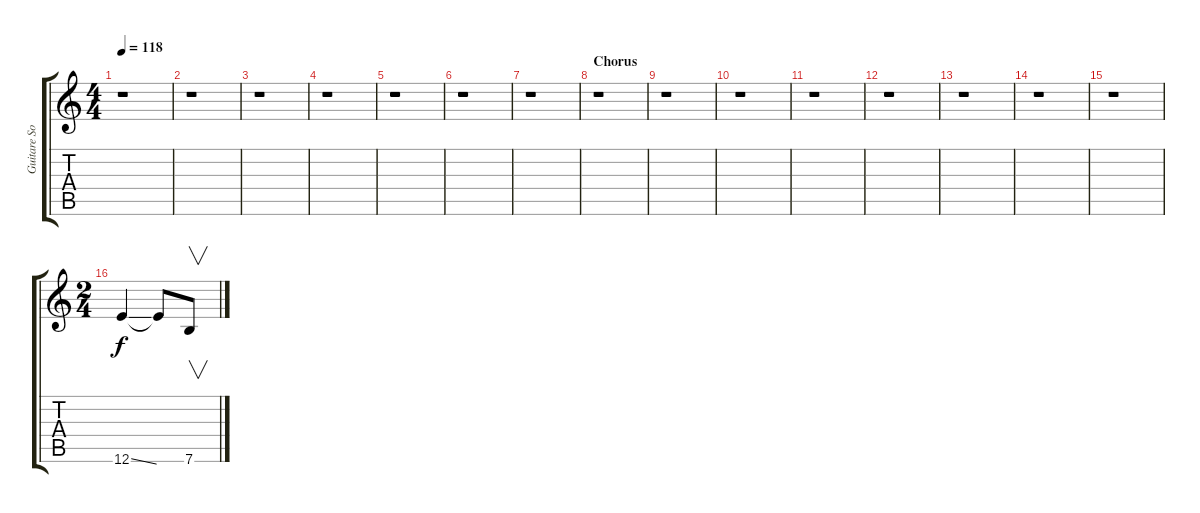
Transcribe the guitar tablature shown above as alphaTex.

\track ("Guitare Solo" "Guitare So") {instrument distortionguitar}
\staff {score tabs}
\tuning (E4 B3 G3 D3 A2 E2) {hide}
\ts (4 4)
\tempo 118
\clef g2
\ks c
r.1{dy f} |
r.1 |
r.1 |
r.1 |
r.1 |
r.1 |
r.1 |
\section ("" "Chorus")
r.1 |
r.1 |
r.1 |
r.1 |
r.1 |
r.1 |
r.1 |
r.1 |
\ts (2 4)
12.6{ss}.4 12.6{t}.8 7.6.8{v}
